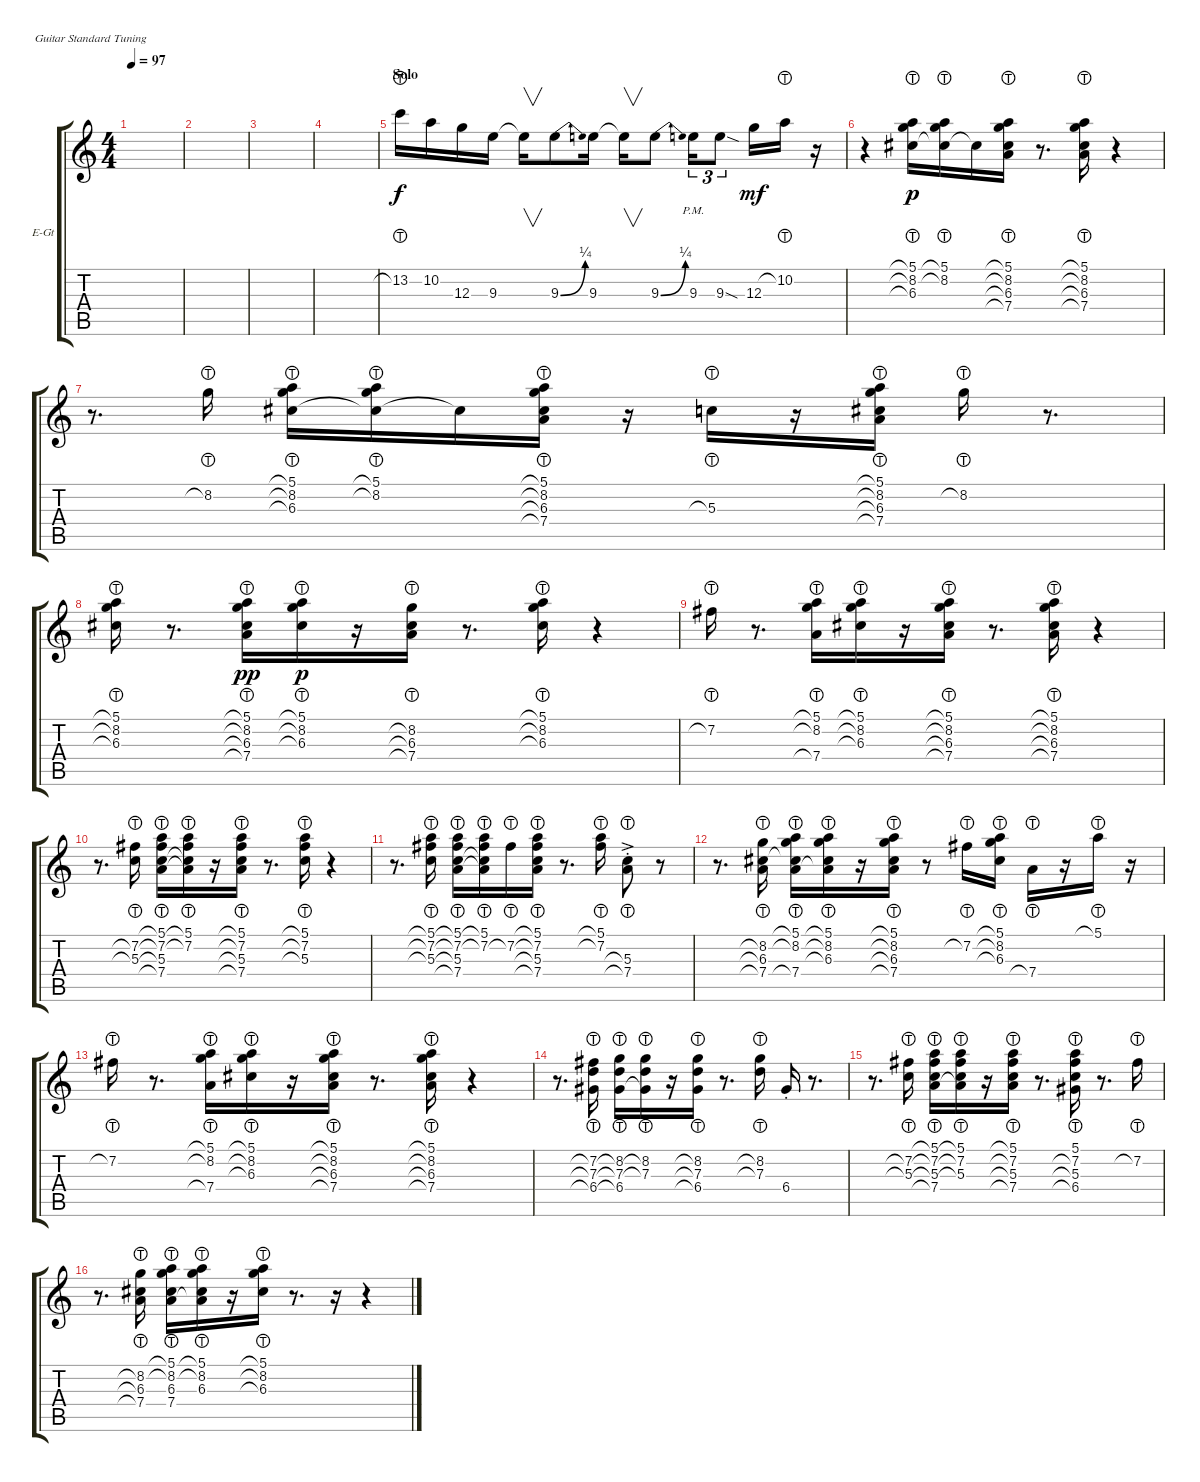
\bracketExtendMode groupsimilarinstruments
\firstSystemTrackNameOrientation horizontal
\otherSystemsTrackNameOrientation horizontal
\track ("Rythm Guitar" "E-Gt") {instrument electricguitarclean}
\staff {score tabs}
\tuning (E4 B3 G3 D3 A2 E2)
\ts (4 4)
\tempo 97
\clef g2
\ks c
|
|
|
|
\section ("" "Solo")
13.2{lht}.16{dy f} 10.2.16 12.3.16 9.3.16 9.3{t}.16{v} 9.3{be (bend 0 0 59.4 1)}.8 9.3.16 9.3{t}.16{v} 9.3{be (bend 0 0 59.4 1)}.8 9.3{pm}.16{tu (3 2)} 9.3{sod}.8{tu (3 2)} 12.3.16{dy mf} 10.2{lht}.16 r.16 |
r.4 (5.1{lht} 8.2{lht} 6.3{lht}).16{dy p} (5.1{lht} 8.2{lht} 6.3{t}).16 6.3{t}.16 (6.3{lht} 5.1{lht} 8.2{lht} 7.4{lht}).16 r.8{d} (6.3{lht} 5.1{lht} 8.2{lht} 7.4{lht}).16 r.4 |
r.8{d} 8.2{lht}.16 (5.1{lht} 8.2{lht} 6.3{lht}).16 (5.1{lht} 8.2{lht} 6.3{t}).16 6.3{t}.16 (6.3{lht} 5.1{lht} 8.2{lht} 7.4{lht}).16 r.16 5.3{lht}.16 r.16 (6.3{lht} 5.1{lht} 8.2{lht} 7.4{lht}).16 8.2{lht}.16 r.8{d} |
(6.3{lht} 8.2{lht} 5.1{lht}).16 r.8{d} (5.1{lht} 8.2{lht} 6.3{lht} 7.4{lht}).16{dy pp} (5.1{lht} 8.2{lht} 6.3{lht}).16{dy p} r.16 (7.4{lht} 6.3{lht} 8.2{lht}).16 r.8{d} (5.1{lht} 8.2{lht} 6.3{lht}).16 r.4 |
7.2{lht}.16 r.8{d} (7.4{lht} 8.2{lht} 5.1{lht}).16 (5.1{lht} 8.2{lht} 6.3{lht}).16 r.16 (7.4{lht} 8.2{lht} 5.1{lht} 6.3{lht}).16 r.8{d} (7.4{lht} 8.2{lht} 5.1{lht} 6.3{lht}).16 r.4 |
r.8{d} (7.2{lht} 5.3{lht}).16 (5.3{lht} 7.4{lht} 7.2{lht} 5.1{lht}).16 (7.4{t} 5.3{t} 7.2{lht} 5.1{lht}).16 r.16 (7.4{lht} 5.3{lht} 7.2{lht} 5.1{lht}).16 r.8{d} (5.1{lht} 5.3{lht} 7.2{lht}).16 r.4 |
r.8{d} (7.2{lht} 5.3{lht} 5.1{lht}).16 (5.3{lht} 7.4{lht} 7.2{lht} 5.1{lht}).16 (7.4{t} 5.3{t} 7.2{lht} 5.1{lht}).16 7.2{lht}.16 (7.4{lht} 5.3{lht} 7.2{lht} 5.1{lht}).16 r.8{d} (5.1{lht} 7.2{lht}).16 (7.4{lht ac st} 5.3{lht ac st}).8 r.8 |
r.8{d} (6.3{lht} 7.4{lht} 8.2{lht}).16 (5.1{lht} 8.2{lht} 6.3{t} 7.4{lht}).16 (7.4{t} 6.3{lht} 8.2{lht} 5.1{lht}).16 r.16 (7.4{lht} 6.3{lht} 8.2{lht} 5.1{lht}).16 r.8 7.2{lht}.16 (6.3{lht} 5.1{lht} 8.2{lht}).16 7.4{lht}.16 r.16 5.1{lht}.16 r.16 |
7.2{lht}.16 r.8{d} (7.4{lht} 8.2{lht} 5.1{lht}).16 (5.1{lht} 8.2{lht} 6.3{lht}).16 r.16 (7.4{lht} 8.2{lht} 5.1{lht} 6.3{lht}).16 r.8{d} (7.4{lht} 8.2{lht} 5.1{lht} 6.3{lht}).16 r.4 |
r.8{d} (7.2{lht} 6.4{lht} 7.3{lht}).16 (8.2{lht} 7.3{lht} 6.4{lht}).16 (8.2{lht} 7.3{lht} 6.4{t}).16 r.16 (8.2{lht} 7.3{lht} 6.4{lht}).16 r.8{d} (8.2{lht} 7.3{lht}).16 6.4{st}.16 r.8{d} |
r.8{d} (7.2{lht} 5.3{lht}).16 (7.2{lht} 5.3{lht} 7.4{lht} 5.1{lht}).16 (7.2{lht} 5.3{lht} 7.4{t} 5.1{lht}).16 r.16 (7.2{lht} 5.3{lht} 7.4{lht} 5.1{lht}).16 r.8{d} (7.2{lht} 5.3{lht} 6.4{lht} 5.1).16 r.8{d} 7.2{lht}.16 |
r.8{d} (8.2{lht} 6.3{lht} 7.4{lht}).16 (5.1{lht} 8.2{lht} 6.3 7.4).16 (6.3 7.4{t} 8.2{lht} 5.1{lht}).16 r.16 (6.3{lht} 5.1{lht} 8.2{lht}).16 r.8{d} r.16 r.4
